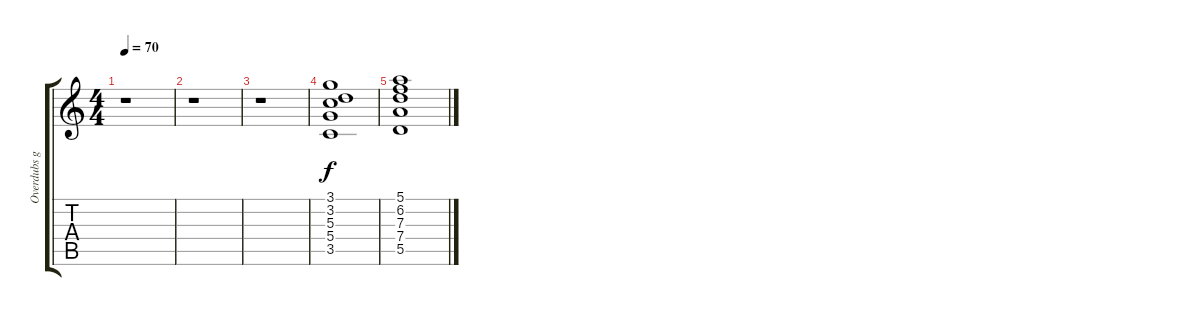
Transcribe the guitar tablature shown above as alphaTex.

\track ("Overdubs gtr4" "Overdubs g") {instrument acousticguitarnylon}
\staff {score tabs}
\tuning (E4 B3 G3 D3 A2 E2) {hide}
\ts (4 4)
\tempo 70
\clef g2
\ks c
r.1{dy f} |
r.1 |
r.1 |
(3.1 3.2 5.3 5.4 3.5).1 |
(5.1 6.2 7.3 7.4 5.5).1
